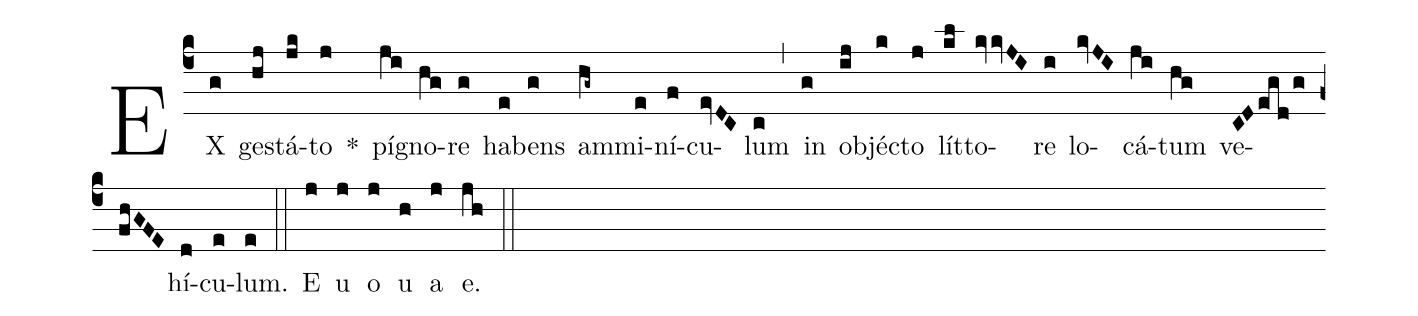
%%
(c4)
EX(g) ges(hj)tá(jk)to(j) *()
pí(ji)gno(hg)re(g) ha(e)bens(g) am(hg~)mi(e)ní(f)cu(evDC)lum(c) (,)
in(g) ob(ij)jéc(k)to(j) lít(kl)to(kvkvJI)re(i) lo(kvJI)cá(ji)tum(hg) ve(CDegd/g/fhGFE)hí(d)cu(e)lum.(e) (::)
E(j) u(j) o(j) u(h) a(j) e.(jh) (::)
